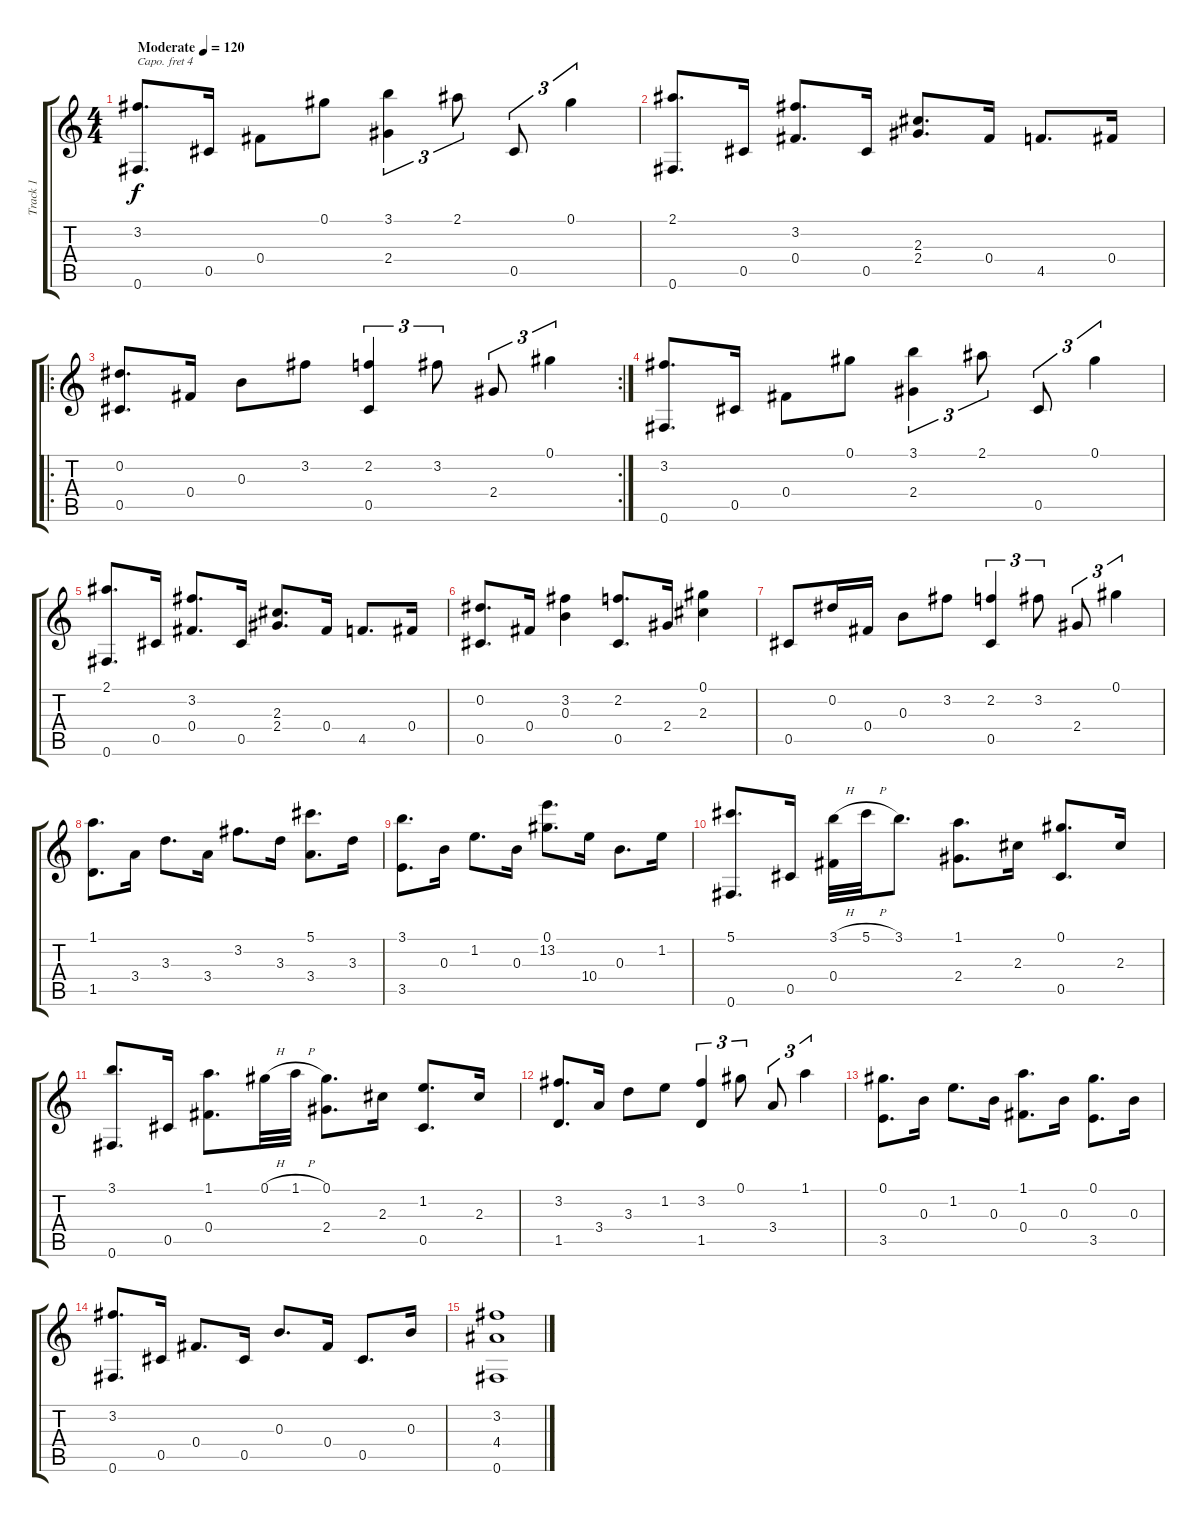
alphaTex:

\track ("Track 1" "Track 1") {instrument acousticguitarnylon}
\staff {score tabs}
\capo 4
\tuning (E4 B3 G3 D3 A2 D2) {hide}
\ts (4 4)
\tempo (120 "Moderate")
\clef g2
\ks c
(3.2 0.6).8{d dy f instrument acousticguitarnylon} 0.5.16 0.4.8 0.1.8 (3.1 2.4).4{tu (3 2)} 2.1.8{tu (3 2)} 0.5.8{tu (3 2)} 0.1.4{tu (3 2)} |
(2.1 0.6).8{d} 0.5.16 (3.2 0.4).8{d} 0.5.16 (2.3 2.4).8{d} 0.4.16 4.5.8{d} 0.4.16 |
\ro
\rc 2
(0.2 0.5).8{d} 0.4.16 0.3.8 3.2.8 (2.2 0.5).4{tu (3 2)} 3.2.8{tu (3 2)} 2.4.8{tu (3 2)} 0.1.4{tu (3 2)} |
(3.2 0.6).8{d} 0.5.16 0.4.8 0.1.8 (3.1 2.4).4{tu (3 2)} 2.1.8{tu (3 2)} 0.5.8{tu (3 2)} 0.1.4{tu (3 2)} |
(2.1 0.6).8{d} 0.5.16 (3.2 0.4).8{d} 0.5.16 (2.3 2.4).8{d} 0.4.16 4.5.8{d} 0.4.16 |
(0.2 0.5).8{d} 0.4.16 (3.2 0.3).4 (2.2 0.5).8{d} 2.4.16 (0.1 2.3).4 |
0.5.8 0.2.16 0.4.16 0.3.8 3.2.8 (2.2 0.5).4{tu (3 2)} 3.2.8{tu (3 2)} 2.4.8{tu (3 2)} 0.1.4{tu (3 2)} |
(1.1 1.5).8{d} 3.4.16 3.3.8{d} 3.4.16 3.2.8{d} 3.3.16 (5.1 3.4).8{d} 3.3.16 |
(3.1 3.5).8{d} 0.3.16 1.2.8{d} 0.3.16 (0.1 13.2).8{d} 10.4.16 0.3.8{d} 1.2.16 |
(5.1 0.6).8{d} 0.5.16 (3.1{h} 0.4).32 5.1{h}.32 3.1.8{d} (1.1 2.4).8{d} 2.3.16 (0.1 0.5).8{d} 2.3.16 |
(3.1 0.6).8{d} 0.5.16 (1.1 0.4).8{d} 0.1{h}.32 1.1{h}.32 (0.1 2.4).8{d} 2.3.16 (1.2 0.5).8{d} 2.3.16 |
(3.2 1.5).8{d} 3.4.16 3.3.8 1.2.8 (3.2 1.5).4{tu (3 2)} 0.1.8{tu (3 2)} 3.4.8{tu (3 2)} 1.1.4{tu (3 2)} |
(0.1 3.5).8{d} 0.3.16 1.2.8{d} 0.3.16 (1.1 0.4).8{d} 0.3.16 (0.1 3.5).8{d} 0.3.16 |
(3.2 0.6).8{d} 0.5.16 0.4.8{d} 0.5.16 0.3.8{d} 0.4.16 0.5.8{d} 0.3.16 |
(3.2 4.4 0.6).1
